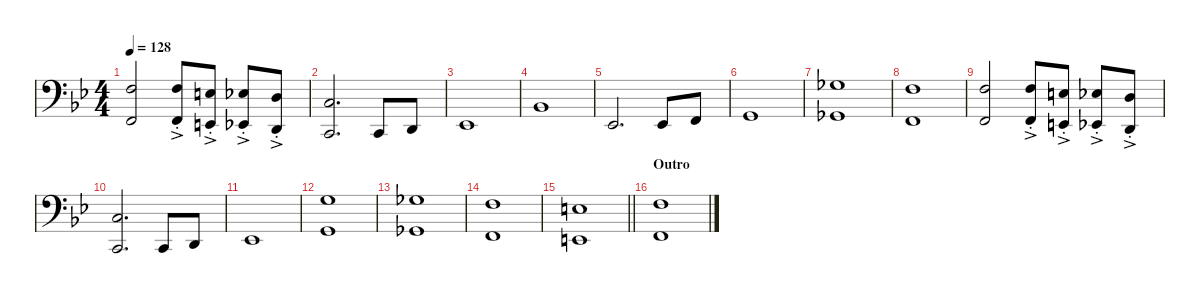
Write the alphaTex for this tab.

\defaultSystemsLayout 4
\hideDynamics
\bracketExtendMode groupsimilarinstruments
\singleTrackTrackNamePolicy hidden
\multiTrackTrackNamePolicy hidden
\firstSystemTrackNameMode fullname
\firstSystemTrackNameOrientation horizontal
\otherSystemsTrackNameOrientation horizontal
\extendBarLines
\track ("Strings2" "vln.") {defaultSystemsLayout 8 instrument stringensemble1}
\staff {score}
\tuning (G2 D2 A1 E1 A0)
\ts (4 4)
\tempo 128
\clef f4
\ks bb
(20.3{acc forcenatural} 20.5{acc forcenatural}).2{dy f beam Up} (20.3{ac st acc forcenatural} 20.5{ac st acc forcenatural}).8{beam Up} (19.3{ac st acc forcenatural} 19.5{ac st acc forcenatural}).8{beam Up} (18.3{ac st acc b} 18.5{ac st acc b}).8{beam Up} (17.3{ac st acc forcenatural} 17.5{ac st acc forcenatural}).8{beam Up} |
(15.3{acc forcenatural} 15.5{acc forcenatural}).2{d beam Up} 15.5{acc forcenatural}.8{beam Up} 17.5{acc forcenatural}.8{beam Up} |
18.5{acc b}.1{beam Up} |
18.4{acc b}.1{beam Up} |
18.5{acc b}.2{d beam Up} 18.5{acc b}.8{beam Up} 20.5{acc forcenatural}.8{beam Up} |
22.5{acc forcenatural}.1{beam Up} |
(21.3{acc b} 21.5{acc b}).1{beam Up} |
(20.3{acc forcenatural} 20.5{acc forcenatural}).1{beam Up} |
(20.3{acc forcenatural} 20.5{acc forcenatural}).2{beam Up} (20.3{ac st acc forcenatural} 20.5{ac st acc forcenatural}).8{beam Up} (19.3{ac st acc forcenatural} 19.5{ac st acc forcenatural}).8{beam Up} (18.3{ac st acc b} 18.5{ac st acc b}).8{beam Up} (17.3{ac st acc forcenatural} 17.5{ac st acc forcenatural}).8{beam Up} |
(15.3{acc forcenatural} 15.5{acc forcenatural}).2{d beam Up} 15.5{acc forcenatural}.8{beam Up} 17.5{acc forcenatural}.8{beam Up} |
18.5{acc b}.1{beam Up} |
(12.1{acc forcenatural} 15.4{acc forcenatural}).1{beam Up} |
(16.2{acc b} 14.4{acc b}).1{beam Up} |
(15.2{acc forcenatural} 13.4{acc forcenatural}).1{beam Up} |
\barLineRight lightlight
(14.2{acc forcenatural} 12.4{acc forcenatural}).1{beam Up} |
\section ("" "Outro")
(15.2{acc forcenatural} 13.4{acc forcenatural}).1{beam Up}
